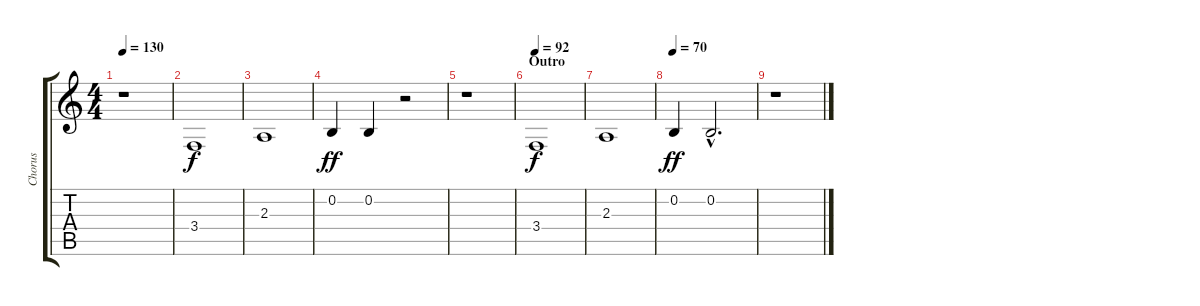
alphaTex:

\track ("Chorus" "Chorus") {instrument flute}
\staff {score tabs}
\tuning (E4 B3 G3 D3 A2 E2) {hide}
\ts (4 4)
\tempo 130
\clef g2
\ks c
r.1{dy ff} |
3.4.1{dy f} |
2.3.1 |
0.2.4{dy ff} 0.2.4 r.2 |
r.1 |
\section ("" "Outro")
\tempo 92
3.4.1{dy f} |
2.3.1 |
\tempo 70
0.2.4{dy ff} 0.2{hac}.2{d} |
r.1
